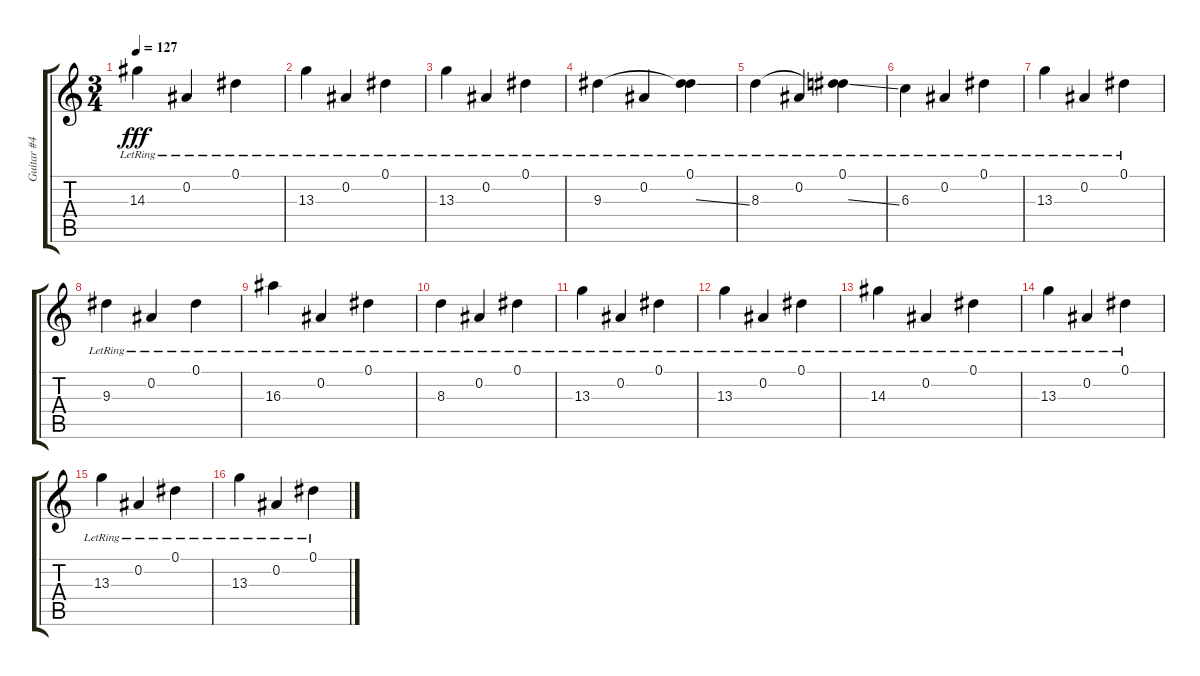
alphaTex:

\track ("Guitar #4" "Guitar #4") {instrument electricguitarclean}
\staff {score tabs}
\tuning (Eb4 Bb3 Gb3 Db3 Ab2 Db2) {hide}
\ts (3 4)
\tempo 127
\clef g2
\ks c
14.3{lr}.4{dy fff} 0.2{lr}.4 0.1{lr}.4 |
13.3{lr}.4 0.2{lr}.4 0.1{lr}.4 |
13.3{lr}.4 0.2{lr}.4 0.1{lr}.4 |
9.3{lr}.4 0.2{lr}.4 (0.1{lr} 9.3{ss t}).4 |
8.3{lr}.4 0.2{lr}.4 (0.1{lr} 8.3{ss t}).4 |
6.3{lr}.4 0.2{lr}.4 0.1{lr}.4 |
13.3{lr}.4 0.2{lr}.4 0.1{lr}.4 |
9.3{lr}.4 0.2{lr}.4 0.1{lr}.4 |
16.3{lr}.4 0.2{lr}.4 0.1{lr}.4 |
8.3{lr}.4 0.2{lr}.4 0.1{lr}.4 |
13.3{lr}.4 0.2{lr}.4 0.1{lr}.4 |
13.3{lr}.4 0.2{lr}.4 0.1{lr}.4 |
14.3{lr}.4 0.2{lr}.4 0.1{lr}.4 |
13.3{lr}.4 0.2{lr}.4 0.1{lr}.4 |
13.3{lr}.4 0.2{lr}.4 0.1{lr}.4 |
13.3{lr}.4 0.2{lr}.4 0.1{lr}.4
